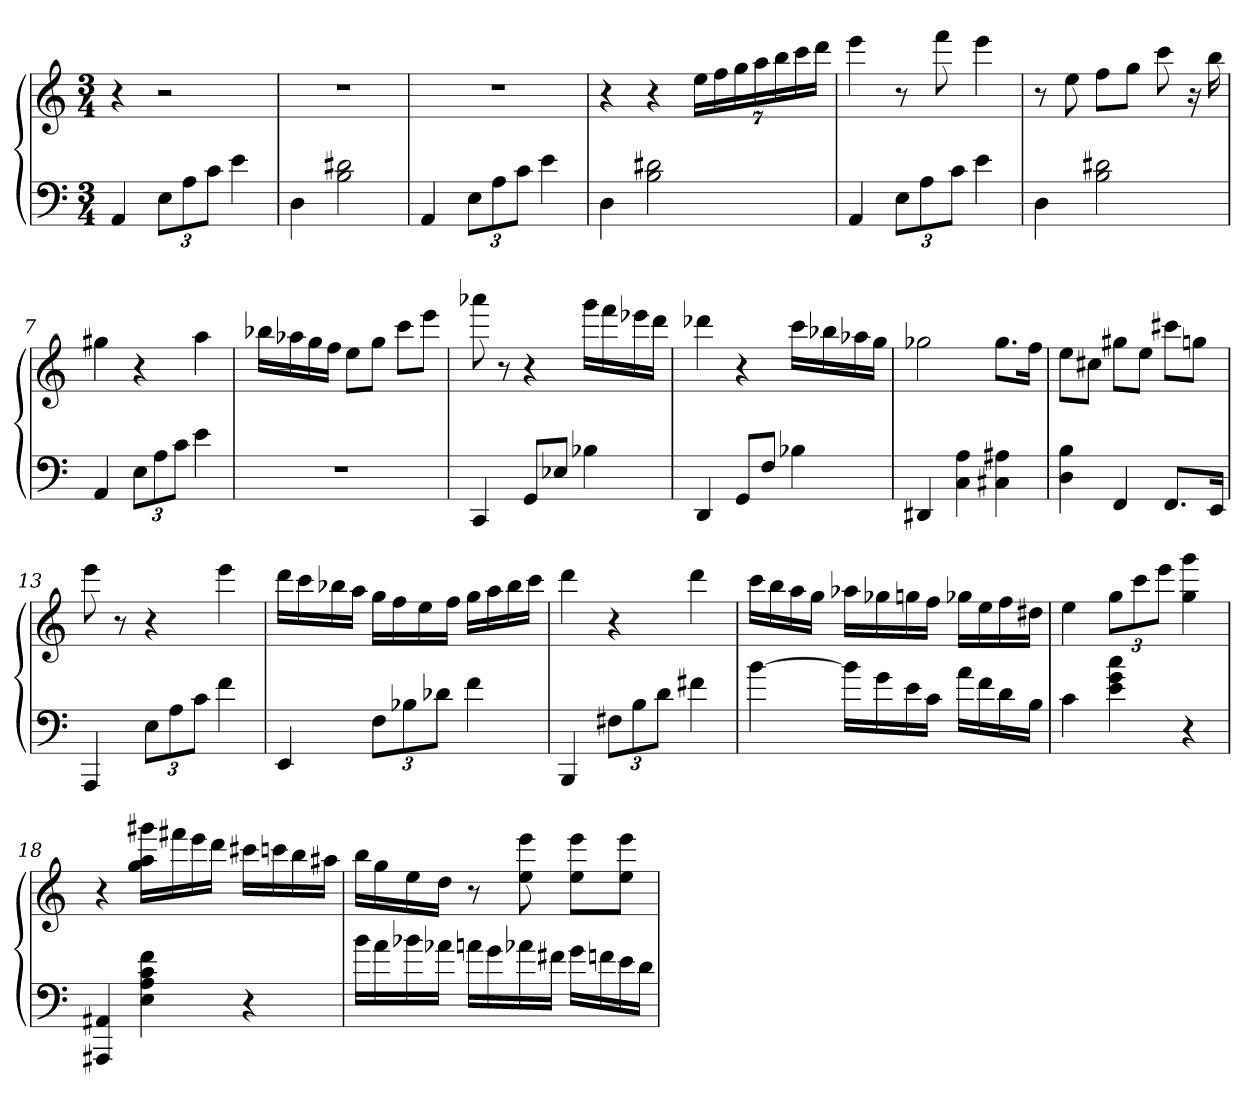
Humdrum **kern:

**kern	**kern
*part1	*part1
*staff2	*staff1
*clefF4	*clefG2
*k[]	*k[]
*a:	*a:
*M3/4	*M3/4
=1	=1
4AA/	4r
12E\L	2r
12A\	.
12c\J	.
4e\	.
=2	=2
4D\	2.r
2B\ 2d#X\	.
=3	=3
4AA/	2.r
12E\L	.
12A\	.
12c\J	.
4e\	.
=4	=4
4D\	4r
2B\ 2d#X\	4r
.	28ee\LL
.	28ff\
.	28gg\
.	28aa\
.	28bb\
.	28ccc\
.	28ddd\JJ
=5	=5
4AA/	4eee\
12E\L	8r
12A\	.
.	8fff\
12c\J	.
4e\	4eee\
=6	=6
4D\	8r
.	8ee\
2B\ 2d#X\	8ff\L
.	8gg\J
.	8ccc\
.	16r
.	16bb\
=7	=7
4AA/	4gg#X\
12E\L	4r
12A\	.
12c\J	.
4e\	4aa\
=8	=8
2.r	16bb-X\LL
.	16aa-X\
.	16gg\
.	16ff\JJ
.	8ee\L
.	8gg\J
.	8ccc\L
.	8eee\J
=9	=9
4CC/	8aaa-X\
.	8r
8GG/L	4r
8E-X/J	.
4B-X\	16ggg\LL
.	16fff\
.	16eee-X\
.	16ddd\JJ
=10	=10
4DD/	4ddd-X\
8GG/L	4r
8F/J	.
4B-X\	16ccc\LL
.	16bb-X\
.	16aa-X\
.	16gg\JJ
=11	=11
4DD#X/	2gg-X\
4C\ 4A\	.
4C#X\ 4A#X\	8.gg-\L
.	16ff\Jk
=12	=12
4D\ 4B\	8ee\L
.	8cc#X\J
4FF/	8gg#X\L
.	8ee\J
8.FF/L	8ccc#X\L
.	8ggn\J
16EE/Jk	.
=13	=13
4AAA/	8eee\
.	8r
12E\L	4r
12A\	.
12c\J	.
4f\	4eee\
=14	=14
4EE/	16ddd\LL
.	16ccc\
.	16bb-X\
.	16aa\JJ
12F\L	16gg\LL
.	16ff\
12B-X\	.
.	16ee\
12d-X\J	.
.	16ff\JJ
4f\	16gg\LL
.	16aa\
.	16bb-\
.	16ccc\JJ
=15	=15
4BBB/	4ddd\
12F#X\L	4r
12B\	.
12d\J	.
4f#X\	4ddd\
=16	=16
[4b\	16ccc\LL
.	16bb\
.	16aa\
.	16gg\JJ
16b\LL]	16aa-X\LL
16g\	16gg-X\
16e\	16ggn\
16c\JJ	16ff\JJ
16a\LL	16gg-X\LL
16f\	16ee\
16d\	16ff\
16B\JJ	16dd#X\JJ
=17	=17
4c\	4ee\
4e\ 4g\ 4cc\	12gg\L
.	12ccc\
.	12eee\J
4r	4gg\ 4ggg\
=18	=18
4AAA#X/ 4AA#X/	4r
4E\ 4A\ 4c\ 4f\	16gg\ 16aa\ 16ggg#X\LL
.	16fff#X\
.	16eee\
.	16ddd\JJ
4r	16ccc#X\LL
.	16cccn\
.	16bb\
.	16aa#X\JJ
=19	=19
16b\LL	16bb\LL
16a\	16gg\
16b-X\	16ee\
16a-X\JJ	16dd\JJ
16an\LL	8r
16g\	.
16a-X\	8ee\ 8eee\
16f#X\JJ	.
16g\LL	8ee\ 8eee\L
16fn\	.
16e\	8ee\ 8eee\J
16d\JJ	.
=	=
*-	*-
